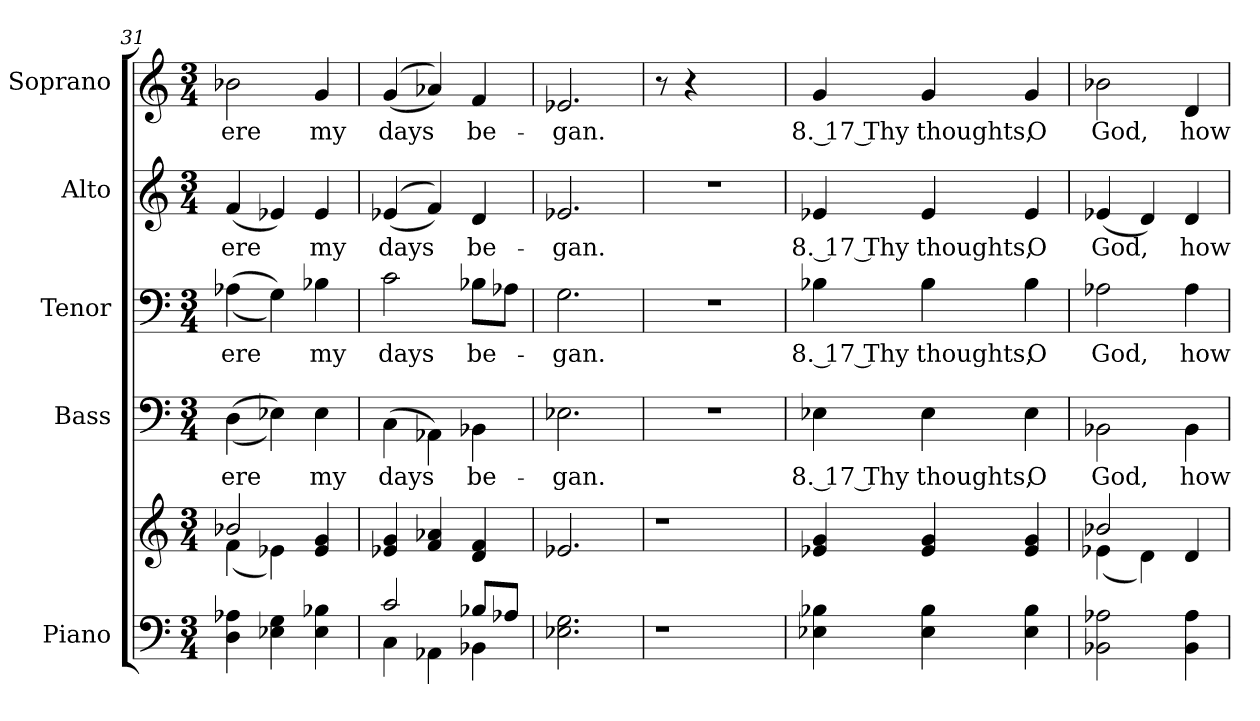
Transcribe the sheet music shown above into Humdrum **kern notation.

**kern	**kern	**kern	**text	**kern	**text	**kern	**text	**kern	**text
*part5	*part5	*part4	*part4	*part3	*part3	*part2	*part2	*part1	*part1
*staff6	*staff5	*staff4	*staff4	*staff3	*staff3	*staff2	*staff2	*staff1	*staff1
*I"Piano	*	*I"Bass	*	*I"Tenor	*	*I"Alto	*	*I"Soprano	*
*I'Pno.	*	*I'B.	*	*I'T.	*	*I'A.	*	*I'S.	*
*clefF4	*clefG2	*clefF4	*	*clefF4	*	*clefG2	*	*clefG2	*
*k[]	*k[]	*k[]	*	*k[]	*	*k[]	*	*k[]	*
*C:	*C:	*C:	*	*C:	*	*C:	*	*C:	*
*M3/4	*M3/4	*M3/4	*	*M3/4	*	*M3/4	*	*M3/4	*
=31	=31	=31	=31	=31	=31	=31	=31	=31	=31
*	*^	*	*	*	*	*	*	*	*
!	!	!	!	!LO:LY:b:color=#000000	!	!	!	!	!	!
!	!	!	!	!	!	!LO:LY:b:color=#000000	!	!	!	!
!	!	!	!	!	!	!	!	!LO:LY:b:color=#000000	!	!
!	!	!	!	!	!	!	!	!	!	!LO:LY:b:color=#000000
4Di\ 4A-Xi	2b-Xi/	(4fi\	((4Di\	ere	((4A-Xi\	ere	(4fi/	ere	2b-Xi\	ere
4E-Xi\ 4Gi	.	4e-Xi\)	4E-Xi\))	.	4Gi\))	.	4e-Xi/)	.	.	.
!	!	!	!	!LO:LY:b:color=#000000	!	!	!	!	!	!
!	!	!	!	!	!	!LO:LY:b:color=#000000	!	!	!	!
!	!	!	!	!	!	!	!	!LO:LY:b:color=#000000	!	!
!	!	!	!	!	!	!	!	!	!	!LO:LY:b:color=#000000
4E-i\ 4B-Xi	4e-i/ 4gi	4ryy	4E-i\	my	4B-Xi\	my	4e-i/	my	4gi/	my
*	*v	*v	*	*	*	*	*	*	*	*
!!LO:PB:g=z
=32	=32	=32	=32	=32	=32	=32	=32	=32	=32
*^	*	*	*	*	*	*	*	*	*
*	*	*^	*	*	*	*	*	*	*	*
!	!	!	!	!	!LO:LY:b:color=#000000	!	!	!	!	!	!
*	*	*v	*v	*	*	*	*	*	*	*	*
*	*	*^	*	*	*	*	*	*	*	*
!	!	!	!	!	!	!	!LO:LY:b:color=#000000	!	!	!	!
*	*	*v	*v	*	*	*	*	*	*	*	*
*	*	*^	*	*	*	*	*	*	*	*
!	!	!	!	!	!	!	!	!	!LO:LY:b:color=#000000	!	!
*	*	*v	*v	*	*	*	*	*	*	*	*
*	*	*^	*	*	*	*	*	*	*	*
!	!	!	!	!	!	!	!	!	!	!	!LO:LY:b:color=#000000
*	*	*v	*v	*	*	*	*	*	*	*	*
2ci/	4Ci\	((4e-Xi/ 4gi	(4Ci\	days	2ci\	days	((4e-Xi/	days	((4gi/	days
.	4AA-Xi\	4fi/ 4a-Xi	4AA-Xi\)	.	.	.	4fi/))	.	4a-Xi/))	.
!	!	!	!	!LO:LY:b:color=#000000	!	!	!	!	!	!
!	!	!	!	!	!	!LO:LY:b:color=#000000	!	!	!	!
!	!	!	!	!	!	!	!	!LO:LY:b:color=#000000	!	!
!	!	!	!	!	!	!	!	!	!	!LO:LY:b:color=#000000
8B-Xi/L	4BB-Xi\	4di/ 4fi	4BB-Xi\	be-	8B-Xi\L	be-	4di/	be-	4fi/	be-
8A-Xi/J	.	.	.	.	8A-Xi\J	.	.	.	.	.
*v	*v	*	*	*	*	*	*	*	*	*
=33	=33	=33	=33	=33	=33	=33	=33	=33	=33
!	!	!	!LO:LY:b:color=#000000	!	!	!	!	!	!
!	!	!	!	!	!LO:LY:b:color=#000000	!	!	!	!
!	!	!	!	!	!	!	!LO:LY:b:color=#000000	!	!
!	!	!	!	!	!	!	!	!	!LO:LY:b:color=#000000
2.E-Xi\ 2.Gi	2.e-Xi/	2.E-Xi\	-gan.	2.Gi\	-gan.	2.e-Xi/	-gan.	2.e-Xi/	-gan.
!!LO:PB:g=z
=34	=34	=34	=34	=34	=34	=34	=34	=34	=34
!LO:N:vis=1	!LO:N:vis=1	!LO:N:vis=1	!	!LO:N:vis=1	!	!LO:N:vis=1	!	!	!
4.r	4.r	2.r	.	2.r	.	2.r	.	8r	.
.	.	.	.	.	.	.	.	4r	.
4.ryy	4.ryy	.	.	.	.	.	.	4.ryy	.
=35	=35	=35	=35	=35	=35	=35	=35	=35	=35
!	!	!	!LO:LY:b:color=#000000	!	!	!	!	!	!
!	!	!	!	!	!LO:LY:b:color=#000000	!	!	!	!
!	!	!	!	!	!	!	!LO:LY:b:color=#000000	!	!
!	!	!	!	!	!	!	!	!	!LO:LY:b:color=#000000
4E-Xi\ 4B-Xi	4e-Xi/ 4gi	4E-Xi\	8. 17 Thy	4B-Xi\	8. 17 Thy	4e-Xi/	8. 17 Thy	4gi/	8. 17 Thy
!	!	!	!LO:LY:b:color=#000000	!	!	!	!	!	!
!	!	!	!	!	!LO:LY:b:color=#000000	!	!	!	!
!	!	!	!	!	!	!	!LO:LY:b:color=#000000	!	!
!	!	!	!	!	!	!	!	!	!LO:LY:b:color=#000000
4E-i\ 4B-i	4e-i/ 4gi	4E-i\	thoughts,	4B-i\	thoughts,	4e-i/	thoughts,	4gi/	thoughts,
!	!	!	!LO:LY:b:color=#000000	!	!	!	!	!	!
!	!	!	!	!	!LO:LY:b:color=#000000	!	!	!	!
!	!	!	!	!	!	!	!LO:LY:b:color=#000000	!	!
!	!	!	!	!	!	!	!	!	!LO:LY:b:color=#000000
4E-i\ 4B-i	4e-i/ 4gi	4E-i\	O	4B-i\	O	4e-i/	O	4gi/	O
=36	=36	=36	=36	=36	=36	=36	=36	=36	=36
*	*^	*	*	*	*	*	*	*	*
!	!	!	!	!LO:LY:b:color=#000000	!	!	!	!	!	!
!	!	!	!	!	!	!LO:LY:b:color=#000000	!	!	!	!
!	!	!	!	!	!	!	!	!LO:LY:b:color=#000000	!	!
!	!	!	!	!	!	!	!	!	!	!LO:LY:b:color=#000000
2BB-Xi\ 2A-Xi	2b-Xi/	(4e-Xi\	2BB-Xi\	God,	2A-Xi\	God,	(4e-Xi/	God,	2b-Xi\	God,
.	.	4di\)	.	.	.	.	4di/)	.	.	.
!	!	!	!	!LO:LY:b:color=#000000	!	!	!	!	!	!
!	!	!	!	!	!	!LO:LY:b:color=#000000	!	!	!	!
!	!	!	!	!	!	!	!	!LO:LY:b:color=#000000	!	!
!	!	!	!	!	!	!	!	!	!	!LO:LY:b:color=#000000
4BB-i\ 4A-i	4di/	4ryy	4BB-i\	how	4A-i\	how	4di/	how	4di/	how
*	*v	*v	*	*	*	*	*	*	*	*
=	=	=	=	=	=	=	=	=	=
*-	*-	*-	*-	*-	*-	*-	*-	*-	*-
